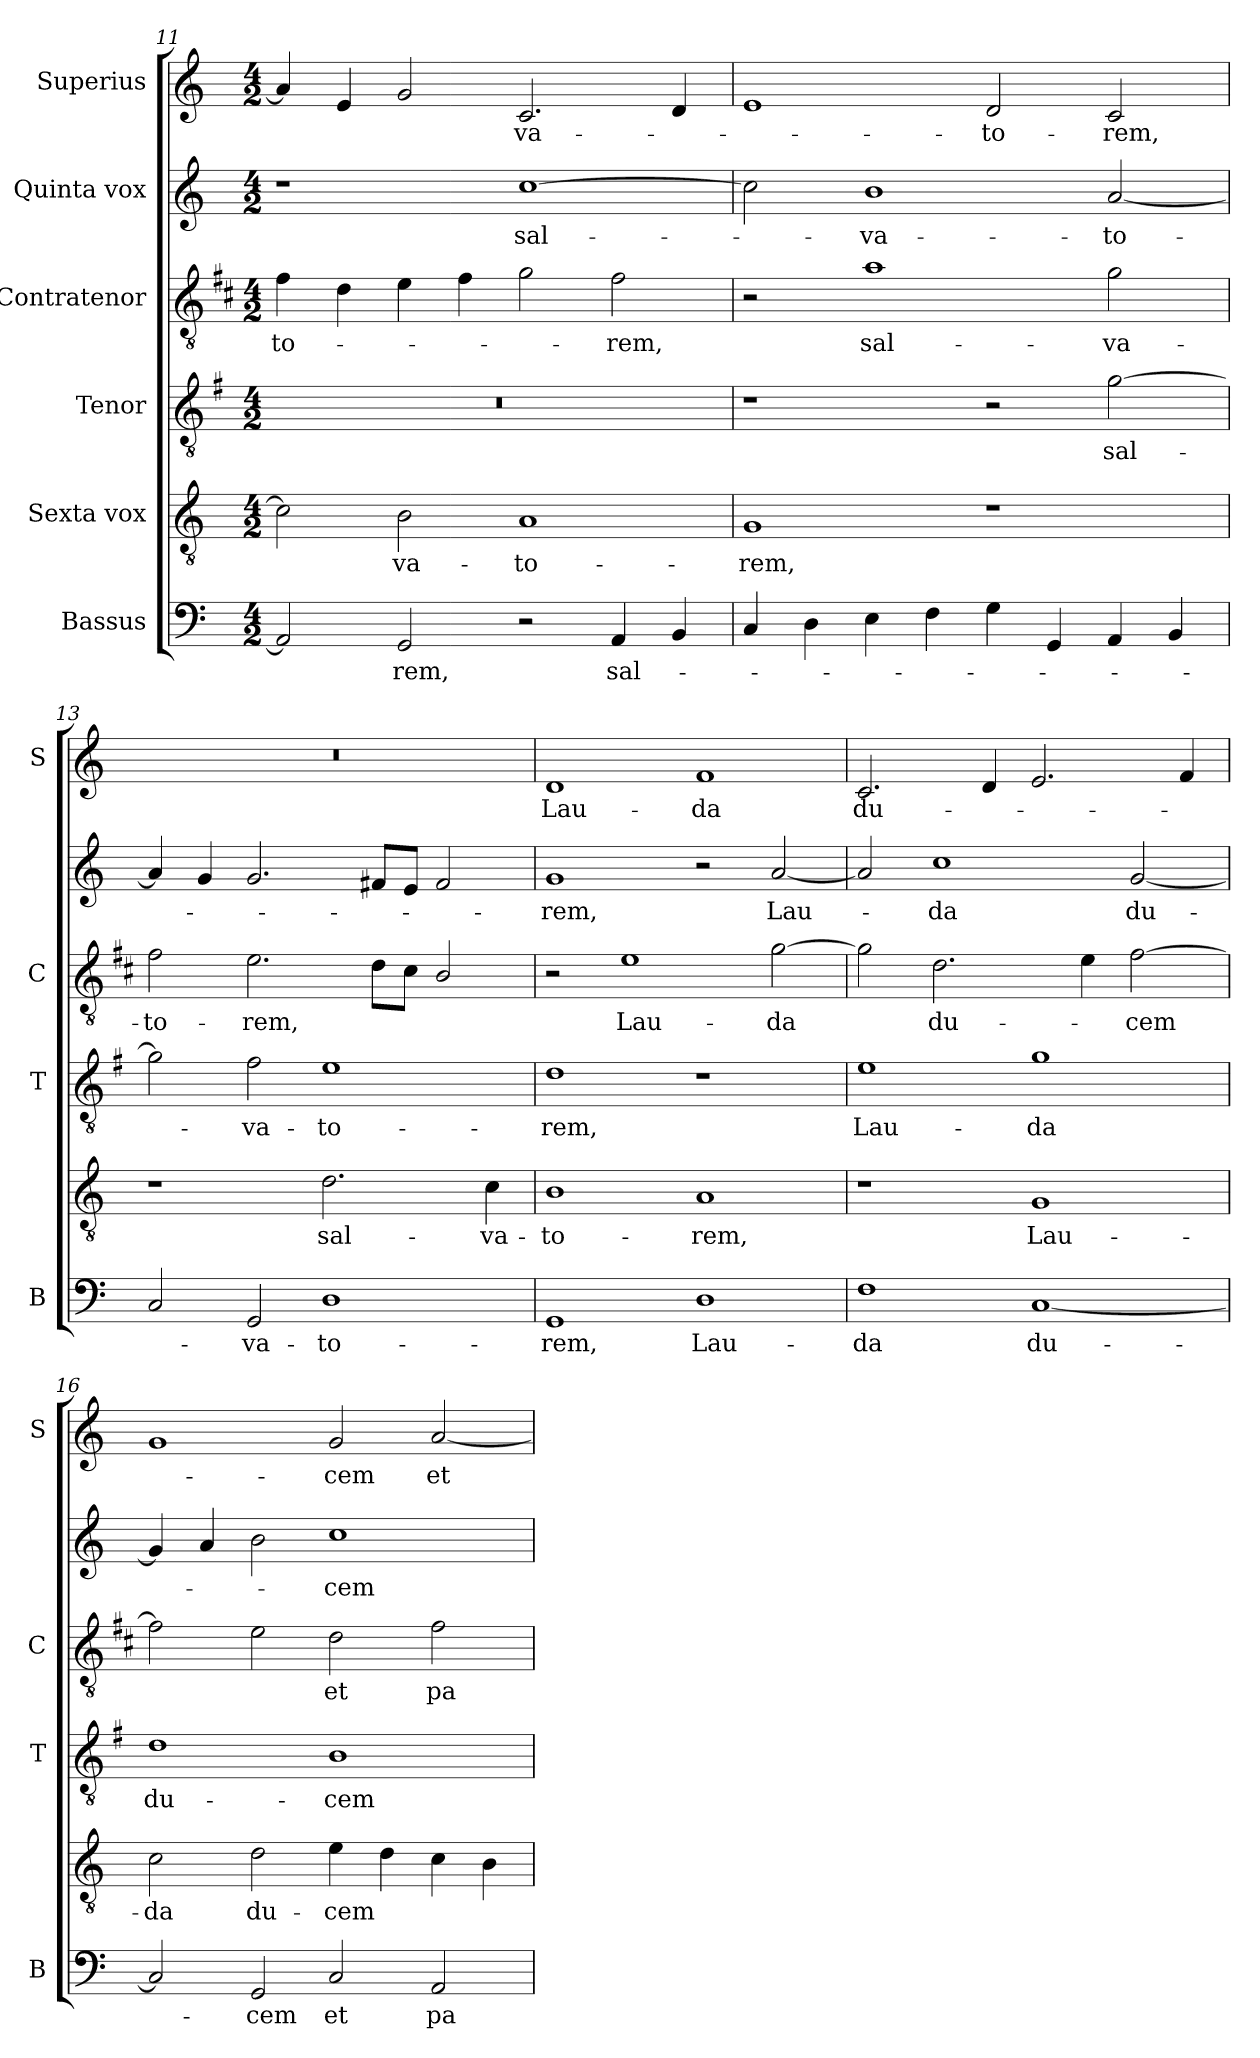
**kern	**text	**kern	**text	**kern	**text	**kern	**text	**kern	**text	**kern	**text
*part6	*part6	*part5	*part5	*part4	*part4	*part3	*part3	*part2	*part2	*part1	*part1
*staff6	*staff6	*staff5	*staff5	*staff4	*staff4	*staff3	*staff3	*staff2	*staff2	*staff1	*staff1
*I"Bassus	*	*I"Sexta vox	*	*I"Tenor	*	*I"Contratenor	*	*I"Quinta vox	*	*I"Superius	*
*I'B	*	*	*	*I'T	*	*I'C	*	*	*	*I'S	*
*clefF4	*	*clefGv2	*	*clefGv2	*	*clefGv2	*	*clefG2	*	*clefG2	*
*	*	*	*	*ITrd4c7	*	*ITrd1c2	*	*	*	*	*
*k[]	*	*k[]	*	*k[]	*	*k[]	*	*k[]	*	*k[]	*
*C:	*	*C:	*	*C:	*	*C:	*	*C:	*	*C:	*
*M4/2	*	*M4/2	*	*M4/2	*	*M4/2	*	*M4/2	*	*M4/2	*
=11	=11	=11	=11	=11	=11	=11	=11	=11	=11	=11	=11
!	!	!	!	!	!	!	!LO:LY:b	!	!	!	!
2AA/]	.	2c\]	.	0r	.	4e\	-to-	1r	.	4a/]	.
.	.	.	.	.	.	4c\	.	.	.	4e/	.
!	!LO:LY:b	!	!LO:LY:b	!	!	!	!	!	!	!	!
2GG/	-rem,	2B\	-va-	.	.	4d\	.	.	.	2g/	.
.	.	.	.	.	.	4e\	.	.	.	.	.
!	!	!	!LO:LY:b	!	!	!	!	!	!LO:LY:b	!	!LO:LY:b
2r	.	1A	-to-	.	.	2f\	.	[1cc	sal-	2.c/	-va-
!	!LO:LY:b	!	!	!	!	!	!LO:LY:b	!	!	!	!
4AA/	sal-	.	.	.	.	2e\	-rem,	.	.	.	.
4BB/	.	.	.	.	.	.	.	.	.	4d/	.
!!LO:PB:g=z
=12	=12	=12	=12	=12	=12	=12	=12	=12	=12	=12	=12
!	!	!	!LO:LY:b	!	!	!	!	!	!	!	!
4C/	.	1G	-rem,	1r	.	2r	.	2cc\]	.	1e	.
4D\	.	.	.	.	.	.	.	.	.	.	.
!	!	!	!	!	!	!	!LO:LY:b	!	!LO:LY:b	!	!
4E\	.	.	.	.	.	1g	sal-	1b	-va-	.	.
4F\	.	.	.	.	.	.	.	.	.	.	.
!	!	!	!	!	!	!	!	!	!	!	!LO:LY:b
4G\	.	1r	.	2r	.	.	.	.	.	2d/	-to-
4GG/	.	.	.	.	.	.	.	.	.	.	.
!	!	!	!	!	!LO:LY:b	!	!LO:LY:b	!	!LO:LY:b	!	!LO:LY:b
4AA/	.	.	.	[2c\	sal-	2f\	-va-	[2a/	-to-	2c/	-rem,
4BB/	.	.	.	.	.	.	.	.	.	.	.
=13	=13	=13	=13	=13	=13	=13	=13	=13	=13	=13	=13
!	!	!	!	!	!	!	!LO:LY:b	!	!	!	!
2C/	.	1r	.	2c\]	.	2e\	-to-	4a/]	.	0r	.
.	.	.	.	.	.	.	.	4g/	.	.	.
!	!LO:LY:b	!	!	!	!LO:LY:b	!	!LO:LY:b	!	!	!	!
2GG/	-va-	.	.	2B\	-va-	2.d\	-rem,	2.g/	.	.	.
!	!LO:LY:b	!	!LO:LY:b	!	!LO:LY:b	!	!	!	!	!	!
1D	-to-	2.d\	sal-	1A	-to-	.	.	.	.	.	.
.	.	.	.	.	.	8c\L	.	8f#X/L	.	.	.
.	.	.	.	.	.	8B\J	.	8e/J	.	.	.
.	.	.	.	.	.	2A/	.	2f#/	.	.	.
!	!	!	!LO:LY:b	!	!	!	!	!	!	!	!
.	.	4c\	-va-	.	.	.	.	.	.	.	.
=14	=14	=14	=14	=14	=14	=14	=14	=14	=14	=14	=14
!	!LO:LY:b	!	!LO:LY:b	!	!LO:LY:b	!	!	!	!LO:LY:b	!	!LO:LY:b
1GG	-rem,	1B	-to-	1G	-rem,	2r	.	1g	-rem,	1d	Lau-
!	!	!	!	!	!	!	!LO:LY:b	!	!	!	!
.	.	.	.	.	.	1d	Lau-	.	.	.	.
!	!LO:LY:b	!	!LO:LY:b	!	!	!	!	!	!	!	!LO:LY:b
1D	Lau-	1A	-rem,	1r	.	.	.	2r	.	1f	-da
!	!	!	!	!	!	!	!LO:LY:b	!	!LO:LY:b	!	!
.	.	.	.	.	.	[2f\	-da	[2a/	Lau-	.	.
=15	=15	=15	=15	=15	=15	=15	=15	=15	=15	=15	=15
!	!LO:LY:b	!	!	!	!LO:LY:b	!	!	!	!	!	!LO:LY:b
1F	-da	1r	.	1A	Lau-	2f\]	.	2a/]	.	2.c/	du-
!	!	!	!	!	!	!	!LO:LY:b	!	!LO:LY:b	!	!
.	.	.	.	.	.	2.c\	du-	1cc	-da	.	.
.	.	.	.	.	.	.	.	.	.	4d/	.
!	!LO:LY:b	!	!LO:LY:b	!	!LO:LY:b	!	!	!	!	!	!
[1C	du-	1G	Lau-	1c	-da	.	.	.	.	2.e/	.
.	.	.	.	.	.	4d\	.	.	.	.	.
!	!	!	!	!	!	!	!LO:LY:b	!	!LO:LY:b	!	!
.	.	.	.	.	.	[2e\	-cem	[2g/	du-	.	.
.	.	.	.	.	.	.	.	.	.	4f/	.
=16	=16	=16	=16	=16	=16	=16	=16	=16	=16	=16	=16
!	!	!	!LO:LY:b	!	!LO:LY:b	!	!	!	!	!	!
2C/]	.	2c\	-da	1G	du-	2e\]	.	4g/]	.	1g	.
.	.	.	.	.	.	.	.	4a/	.	.	.
!	!LO:LY:b	!	!LO:LY:b	!	!	!	!	!	!	!	!
2GG/	-cem	2d\	du-	.	.	2d\	.	2b\	.	.	.
!	!LO:LY:b	!	!LO:LY:b	!	!LO:LY:b	!	!LO:LY:b	!	!LO:LY:b	!	!LO:LY:b
2C/	et	4e\	-cem	1E	-cem	2c\	et	1cc	-cem	2g/	-cem
.	.	4d\	.	.	.	.	.	.	.	.	.
!	!LO:LY:b	!	!	!	!	!	!LO:LY:b	!	!	!	!LO:LY:b
2AA/	pa-	4c\	.	.	.	2e\	pa-	.	.	[2a/	et
.	.	4B\	.	.	.	.	.	.	.	.	.
=	=	=	=	=	=	=	=	=	=	=	=
*-	*-	*-	*-	*-	*-	*-	*-	*-	*-	*-	*-
